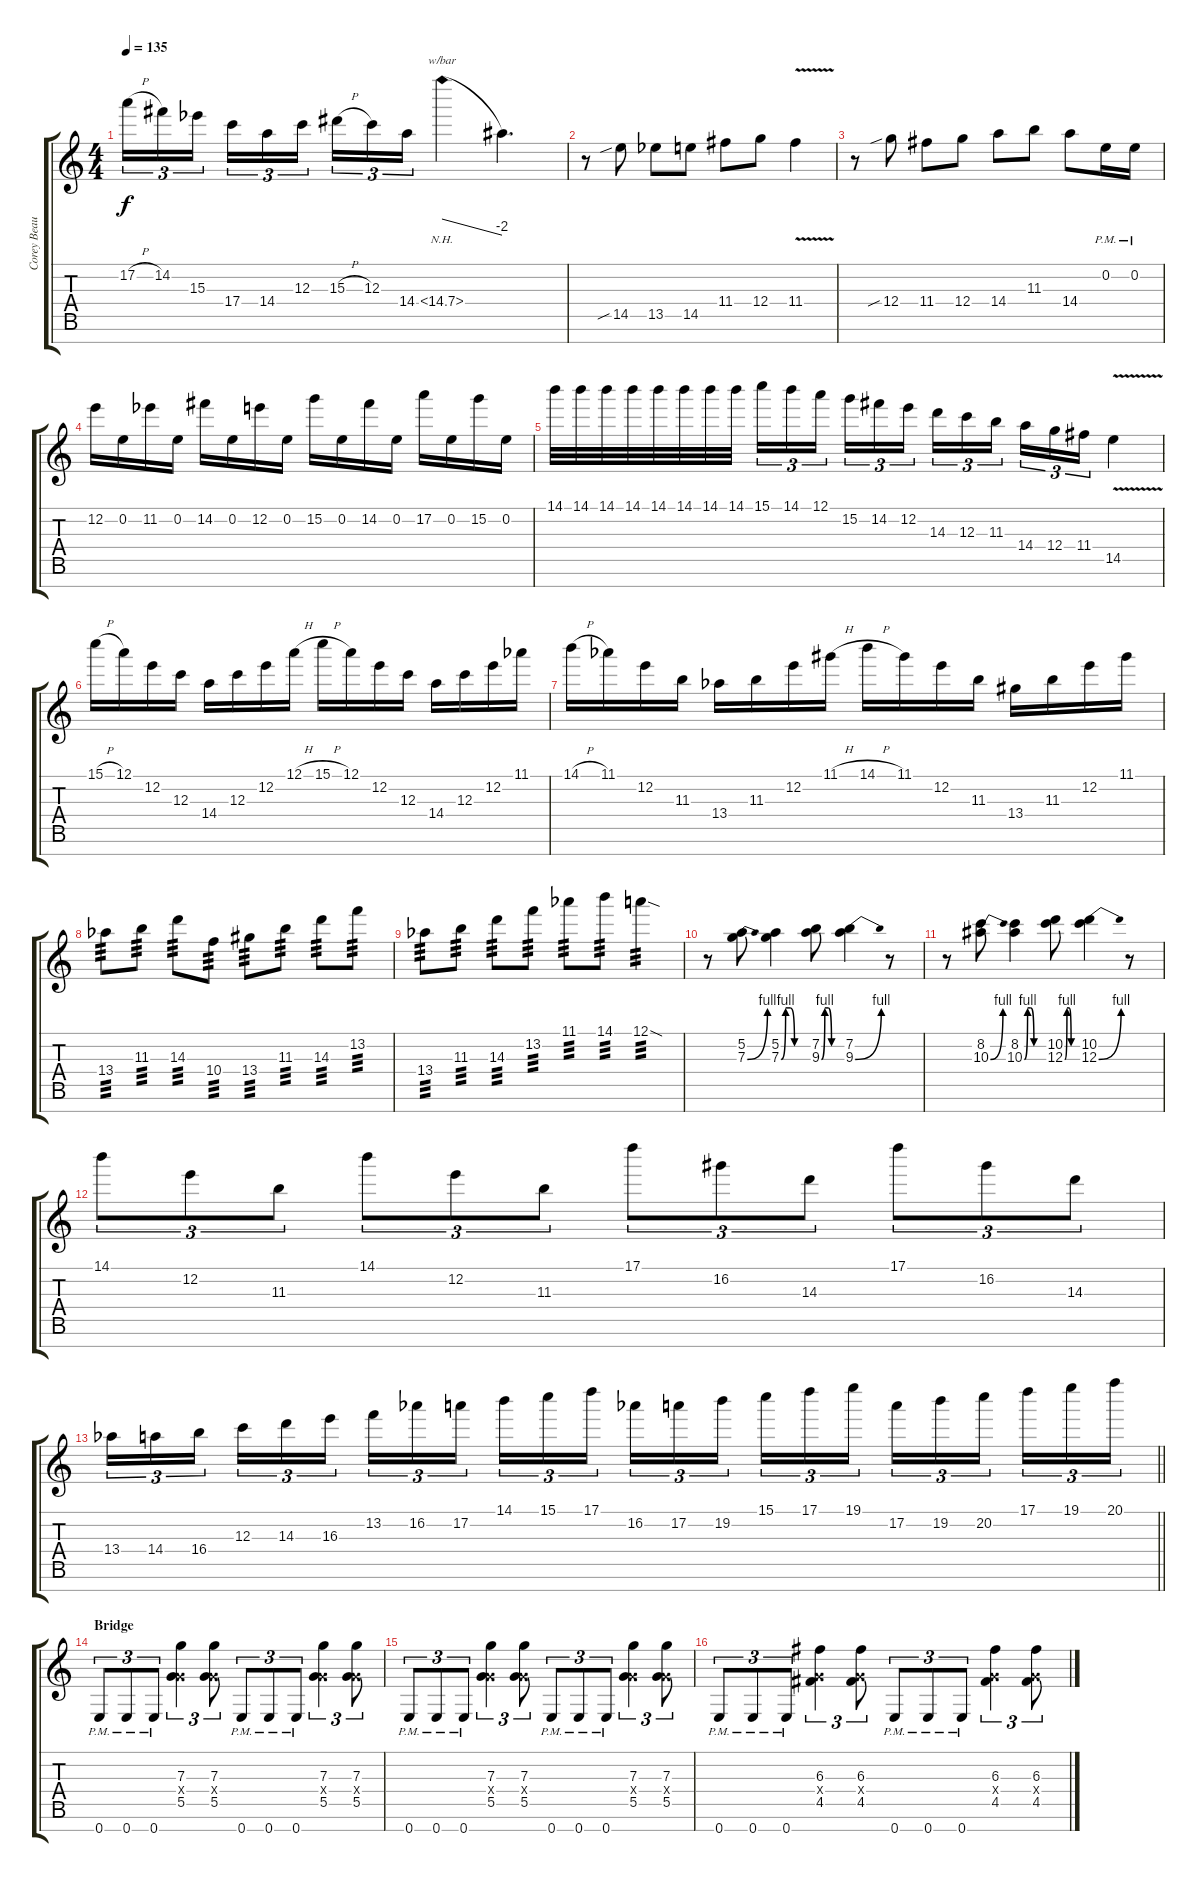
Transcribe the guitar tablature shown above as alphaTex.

\track ("Corey Beaulieu" "Corey Beau") {instrument distortionguitar}
\staff {score tabs}
\tuning (A4 E4 C4 G3 D3 A2 E2) {hide}
\ts (4 4)
\tempo 135
\clef g2
\ks c
17.2{h}.16{tu (3 2) dy f} 14.2.16{tu (3 2)} 15.3{acc b}.16{tu (3 2) beam splitsecondary} 17.4.16{tu (3 2)} 14.4.16{tu (3 2)} 12.3.16{tu (3 2)} 15.3{h}.16{tu (3 2)} 12.3.16{tu (3 2)} 14.4.16{tu (3 2)} 15.4{nh}.4{tbe (dive default 0 0 60 -8)} 15.4{t}.4{d} |
r.8 14.5{sib}.8 13.5{acc b}.8 14.5.8 11.4.8 12.4.8 11.4{v}.4 |
r.8 12.4{sib}.8 11.4.8 12.4.8 14.4.8 11.3.8 14.4.8 0.2{pm}.16 0.2{pm}.16 |
12.2.16 0.2.16 11.2{acc b}.16 0.2.16 14.2.16 0.2.16 12.2.16 0.2.16 15.2.16 0.2.16 14.2.16 0.2.16 17.2.16 0.2.16 15.2.16 0.2.16 |
14.1.32 14.1.32 14.1.32 14.1.32 14.1.32 14.1.32 14.1.32 14.1.32 15.1.16{tu (3 2)} 14.1.16{tu (3 2)} 12.1.16{tu (3 2) beam splitsecondary} 15.2.16{tu (3 2)} 14.2.16{tu (3 2)} 12.2.16{tu (3 2)} 14.3.16{tu (3 2)} 12.3.16{tu (3 2)} 11.3.16{tu (3 2) beam splitsecondary} 14.4.16{tu (3 2)} 12.4.16{tu (3 2)} 11.4.16{tu (3 2)} 14.5{v}.4 |
15.1{h}.16 12.1.16 12.2.16 12.3.16 14.4.16 12.3.16 12.2.16 12.1{h}.16 15.1{h}.16 12.1.16 12.2.16 12.3.16 14.4.16 12.3.16 12.2.16 11.1{acc b}.16 |
14.1{h}.16 11.1{acc b}.16 12.2.16 11.3.16 13.4{acc b}.16 11.3.16 12.2.16 11.1{h}.16 14.1{h}.16 11.1.16 12.2.16 11.3.16 13.4.16 11.3.16 12.2.16 11.1.16 |
13.4{acc b}.8{tp 3} 11.3.8{tp 3} 14.3.8{tp 3} 10.4.8{tp 3} 13.4.8{tp 3} 11.3.8{tp 3} 14.3.8{tp 3} 13.2.8{tp 3} |
13.4{acc b}.8{tp 3} 11.3.8{tp 3} 14.3.8{tp 3} 13.2.8{tp 3} 11.1{acc b}.8{tp 3} 14.1.8{tp 3} 12.1{sod}.4{tp 3} |
r.8 (5.2 7.3{be (bend 0 0 60 4)}).8 (5.2 7.3{be (custom 0 0 10 4 20 4 30 0 60 0)}).4 (7.2 9.3{be (custom 0 0 10 4 20 4 30 0 60 0)}).8 (7.2 9.3{be (bend 0 0 60 4)}).4 r.8 |
r.8 (8.2 10.3{be (bend 0 0 60 4)}).8 (8.2 10.3{be (custom 0 0 10 4 20 4 30 0 60 0)}).4 (10.2 12.3{be (custom 0 0 10 4 20 4 30 0 60 0)}).8 (10.2 12.3{be (bend 0 0 60 4)}).4 r.8 |
14.1.8{tu (3 2)} 12.2.8{tu (3 2)} 11.3.8{tu (3 2)} 14.1.8{tu (3 2)} 12.2.8{tu (3 2)} 11.3.8{tu (3 2)} 17.1.8{tu (3 2)} 16.2.8{tu (3 2)} 14.3.8{tu (3 2)} 17.1.8{tu (3 2)} 16.2.8{tu (3 2)} 14.3.8{tu (3 2)} |
\barLineRight lightlight
13.4{acc b}.16{tu (3 2)} 14.4.16{tu (3 2)} 16.4.16{tu (3 2) beam splitsecondary} 12.3.16{tu (3 2)} 14.3.16{tu (3 2)} 16.3.16{tu (3 2)} 13.2.16{tu (3 2)} 16.2{acc b}.16{tu (3 2)} 17.2.16{tu (3 2) beam splitsecondary} 14.1.16{tu (3 2)} 15.1.16{tu (3 2)} 17.1.16{tu (3 2)} 16.2{acc b}.16{tu (3 2)} 17.2.16{tu (3 2)} 19.2.16{tu (3 2) beam splitsecondary} 15.1.16{tu (3 2)} 17.1.16{tu (3 2)} 19.1.16{tu (3 2)} 17.2.16{tu (3 2)} 19.2.16{tu (3 2)} 20.2.16{tu (3 2) beam splitsecondary} 17.1.16{tu (3 2)} 19.1.16{tu (3 2)} 20.1.16{tu (3 2)} |
\section ("" "Bridge")
0.7{pm}.8{tu (3 2)} 0.7{pm}.8{tu (3 2)} 0.7{pm}.8{tu (3 2)} (7.3 0.4{x} 5.5).4{tu (3 2)} (7.3 0.4{x} 5.5).8{tu (3 2)} 0.7{pm}.8{tu (3 2)} 0.7{pm}.8{tu (3 2)} 0.7{pm}.8{tu (3 2)} (7.3 0.4{x} 5.5).4{tu (3 2)} (7.3 0.4{x} 5.5).8{tu (3 2)} |
0.7{pm}.8{tu (3 2)} 0.7{pm}.8{tu (3 2)} 0.7{pm}.8{tu (3 2)} (7.3 0.4{x} 5.5).4{tu (3 2)} (7.3 0.4{x} 5.5).8{tu (3 2)} 0.7{pm}.8{tu (3 2)} 0.7{pm}.8{tu (3 2)} 0.7{pm}.8{tu (3 2)} (7.3 0.4{x} 5.5).4{tu (3 2)} (7.3 0.4{x} 5.5).8{tu (3 2)} |
0.7{pm}.8{tu (3 2)} 0.7{pm}.8{tu (3 2)} 0.7{pm}.8{tu (3 2)} (6.3 0.4{x} 4.5).4{tu (3 2)} (6.3 0.4{x} 4.5).8{tu (3 2)} 0.7{pm}.8{tu (3 2)} 0.7{pm}.8{tu (3 2)} 0.7{pm}.8{tu (3 2)} (6.3 0.4{x} 4.5).4{tu (3 2)} (6.3 0.4{x} 4.5).8{tu (3 2)}
